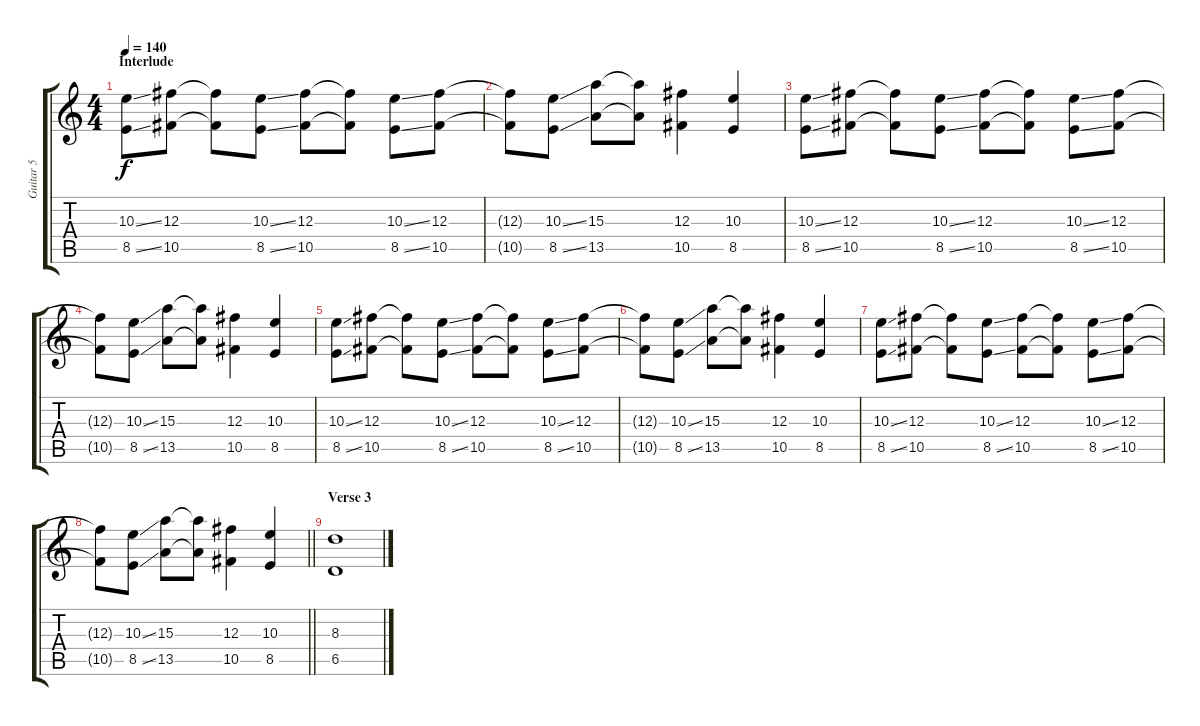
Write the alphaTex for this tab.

\track ("Guitar 5" "Guitar 5") {instrument distortionguitar}
\staff {score tabs}
\tuning (Eb4 Bb3 Gb3 Db3 Ab2 Db2) {hide}
\ts (4 4)
\section ("" "Interlude")
\tempo 140
\clef g2
\ks c
(10.3{ss} 8.5{ss}).8{dy f} (12.3 10.5).8 (12.3{t} 10.5{t}).8 (10.3{ss} 8.5{ss}).8 (12.3 10.5).8 (12.3{t} 10.5{t}).8 (10.3{ss} 8.5{ss}).8 (12.3 10.5).8 |
(12.3{t} 10.5{t}).8 (10.3{ss} 8.5{ss}).8 (15.3 13.5).8 (15.3{t} 13.5{t}).8 (12.3 10.5).4 (10.3 8.5).4 |
(10.3{ss} 8.5{ss}).8 (12.3 10.5).8 (12.3{t} 10.5{t}).8 (10.3{ss} 8.5{ss}).8 (12.3 10.5).8 (12.3{t} 10.5{t}).8 (10.3{ss} 8.5{ss}).8 (12.3 10.5).8 |
(12.3{t} 10.5{t}).8 (10.3{ss} 8.5{ss}).8 (15.3 13.5).8 (15.3{t} 13.5{t}).8 (12.3 10.5).4 (10.3 8.5).4 |
(10.3{ss} 8.5{ss}).8 (12.3 10.5).8 (12.3{t} 10.5{t}).8 (10.3{ss} 8.5{ss}).8 (12.3 10.5).8 (12.3{t} 10.5{t}).8 (10.3{ss} 8.5{ss}).8 (12.3 10.5).8 |
(12.3{t} 10.5{t}).8 (10.3{ss} 8.5{ss}).8 (15.3 13.5).8 (15.3{t} 13.5{t}).8 (12.3 10.5).4 (10.3 8.5).4 |
(10.3{ss} 8.5{ss}).8 (12.3 10.5).8 (12.3{t} 10.5{t}).8 (10.3{ss} 8.5{ss}).8 (12.3 10.5).8 (12.3{t} 10.5{t}).8 (10.3{ss} 8.5{ss}).8 (12.3 10.5).8 |
\barLineRight lightlight
(12.3{t} 10.5{t}).8 (10.3{ss} 8.5{ss}).8 (15.3 13.5).8 (15.3{t} 13.5{t}).8 (12.3 10.5).4 (10.3 8.5).4 |
\section ("" "Verse 3")
(8.3 6.5).1
